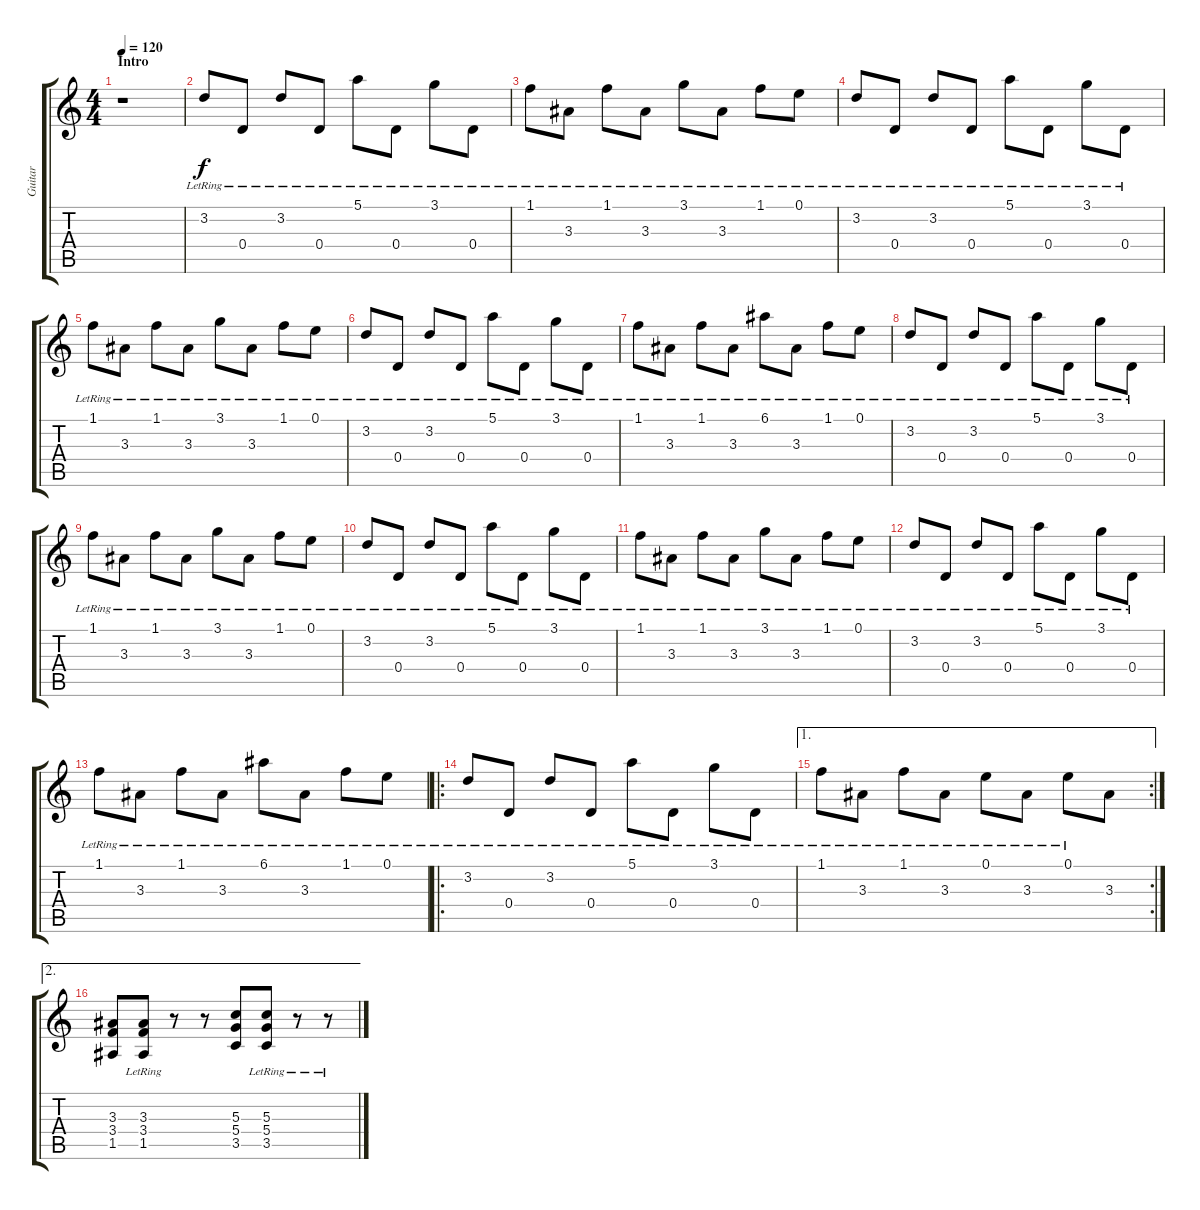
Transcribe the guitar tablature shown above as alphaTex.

\track ("Guitar" "Guitar") {instrument acousticguitarsteel}
\staff {score tabs}
\tuning (E4 B3 G3 D3 A2 D2) {hide}
\ts (4 4)
\section ("" "Intro")
\tempo 120
\clef g2
\ks c
r.1{dy f instrument acousticguitarsteel} |
3.2{lr}.8 0.4{lr}.8 3.2{lr}.8 0.4{lr}.8 5.1{lr}.8 0.4{lr}.8 3.1{lr}.8 0.4{lr}.8 |
1.1{lr}.8 3.3{lr}.8 1.1{lr}.8 3.3{lr}.8 3.1{lr}.8 3.3{lr}.8 1.1{lr}.8 0.1{lr}.8 |
3.2{lr}.8 0.4{lr}.8 3.2{lr}.8 0.4{lr}.8 5.1{lr}.8 0.4{lr}.8 3.1{lr}.8 0.4{lr}.8 |
1.1{lr}.8 3.3{lr}.8 1.1{lr}.8 3.3{lr}.8 3.1{lr}.8 3.3{lr}.8 1.1{lr}.8 0.1{lr}.8 |
3.2{lr}.8 0.4{lr}.8 3.2{lr}.8 0.4{lr}.8 5.1{lr}.8 0.4{lr}.8 3.1{lr}.8 0.4{lr}.8 |
1.1{lr}.8 3.3{lr}.8 1.1{lr}.8 3.3{lr}.8 6.1{lr}.8 3.3{lr}.8 1.1{lr}.8 0.1{lr}.8 |
3.2{lr}.8 0.4{lr}.8 3.2{lr}.8 0.4{lr}.8 5.1{lr}.8 0.4{lr}.8 3.1{lr}.8 0.4{lr}.8 |
1.1{lr}.8 3.3{lr}.8 1.1{lr}.8 3.3{lr}.8 3.1{lr}.8 3.3{lr}.8 1.1{lr}.8 0.1{lr}.8 |
3.2{lr}.8 0.4{lr}.8 3.2{lr}.8 0.4{lr}.8 5.1{lr}.8 0.4{lr}.8 3.1{lr}.8 0.4{lr}.8 |
1.1{lr}.8 3.3{lr}.8 1.1{lr}.8 3.3{lr}.8 3.1{lr}.8 3.3{lr}.8 1.1{lr}.8 0.1{lr}.8 |
3.2{lr}.8 0.4{lr}.8 3.2{lr}.8 0.4{lr}.8 5.1{lr}.8 0.4{lr}.8 3.1{lr}.8 0.4{lr}.8 |
1.1{lr}.8 3.3{lr}.8 1.1{lr}.8 3.3{lr}.8 6.1{lr}.8 3.3{lr}.8 1.1{lr}.8 0.1{lr}.8 |
\ro
3.2{lr}.8 0.4{lr}.8 3.2{lr}.8 0.4{lr}.8 5.1{lr}.8 0.4{lr}.8 3.1{lr}.8 0.4{lr}.8 |
\ae 1
\rc 2
1.1{lr}.8 3.3{lr}.8 1.1{lr}.8 3.3{lr}.8 0.1{lr}.8 3.3{lr}.8 0.1{lr}.8 3.3.8 |
\ae 2
(3.3 3.4 1.5).8{instrument distortionguitar} (3.3{lr} 3.4 1.5).8 r.8 r.8 (5.3 5.4 3.5).8 (5.3{lr} 5.4 3.5).8 r.8 r.8
